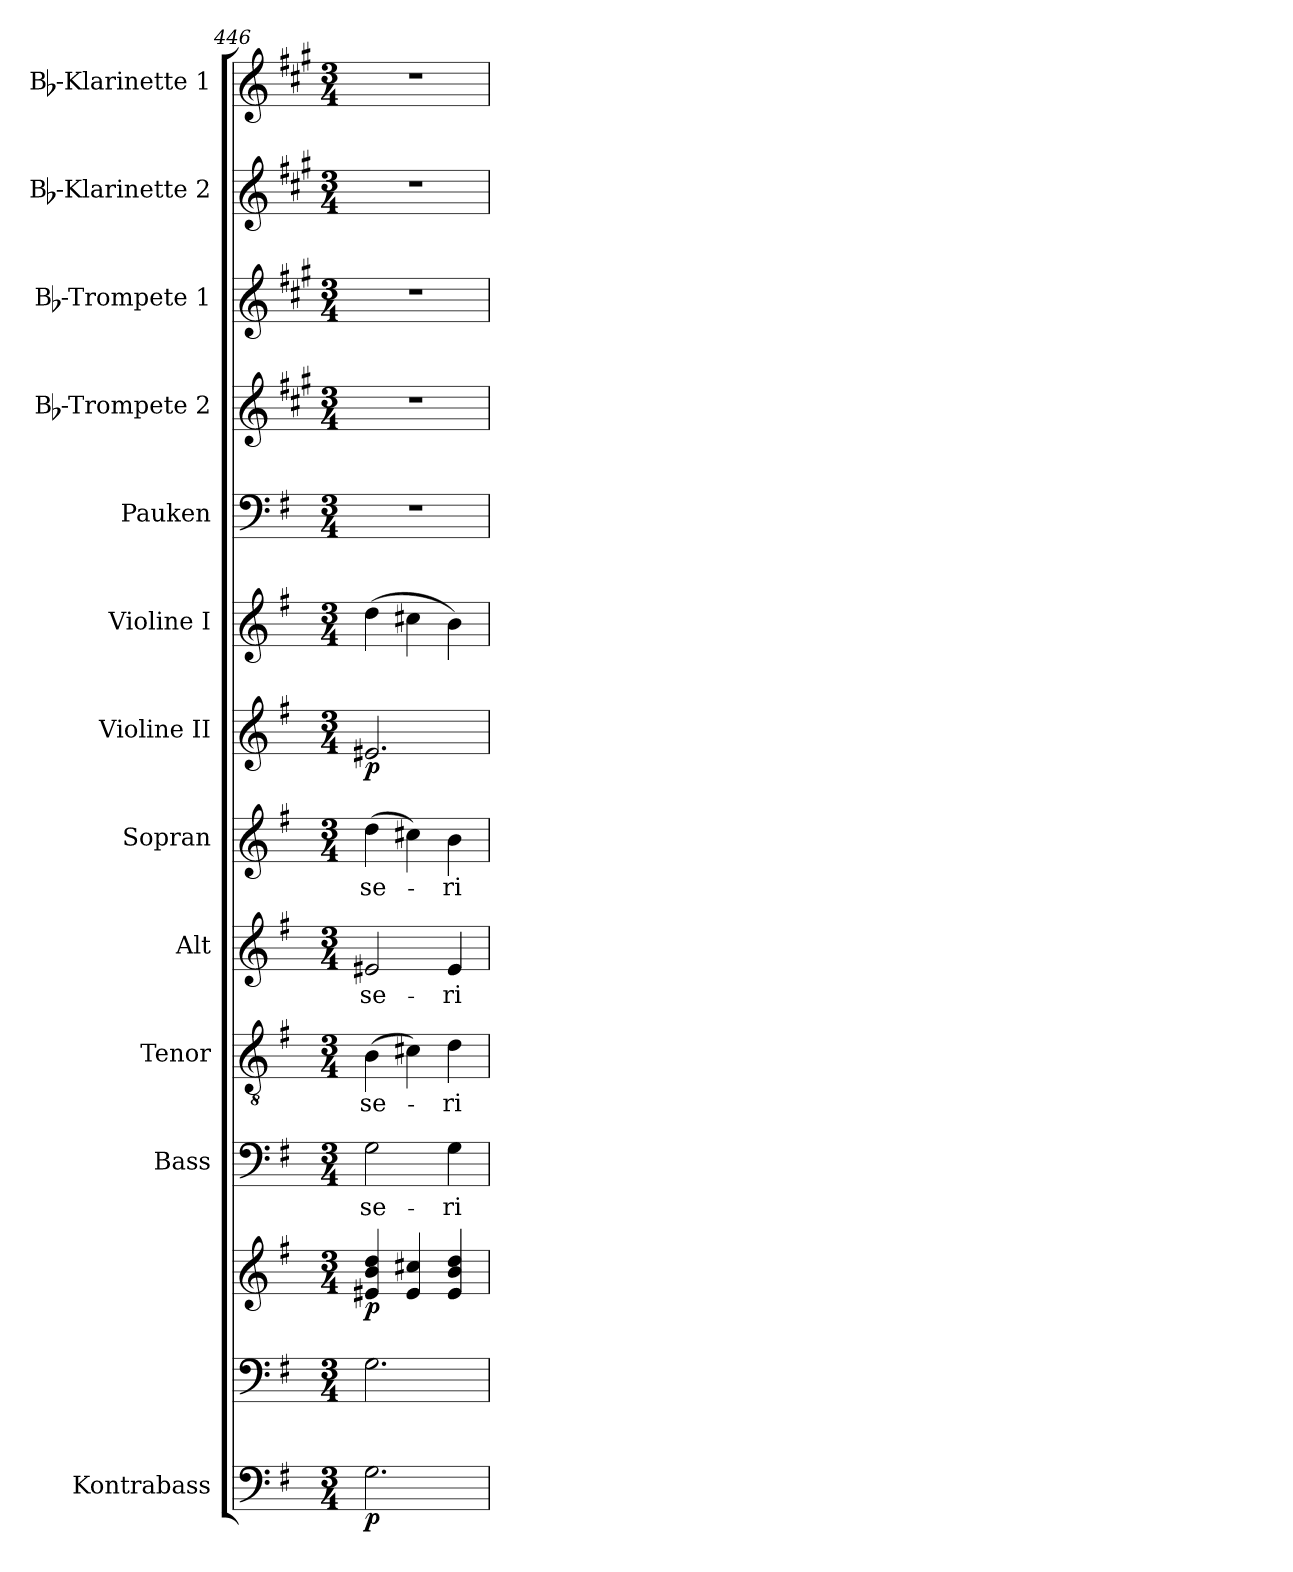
**kern	**dynam	**kern	**kern	**dynam	**kern	**text	**kern	**text	**kern	**text	**kern	**text	**kern	**dynam	**kern	**kern	**kern	**kern	**kern	**kern
*part13	*part13	*part12	*part12	*part12	*part11	*part11	*part10	*part10	*part9	*part9	*part8	*part8	*part7	*part7	*part6	*part5	*part4	*part3	*part2	*part1
*staff14	*staff14	*staff13	*staff12	*staff12/13	*staff11	*staff11	*staff10	*staff10	*staff9	*staff9	*staff8	*staff8	*staff7	*staff7	*staff6	*staff5	*staff4	*staff3	*staff2	*staff1
*I"Kontrabass	*	*	*	*	*I"Bass	*	*I"Tenor	*	*I"Alt	*	*I"Sopran	*	*I"Violine II	*	*I"Violine I	*I"Pauken	*I"Bb-Trompete 2	*I"Bb-Trompete 1	*I"Bb-Klarinette 2	*I"Bb-Klarinette 1
*I'Kb.	*	*	*	*	*I'B.	*	*I'T.	*	*I'A.	*	*I'S.	*	*I'Vl. II	*	*I'Vl. I	*I'Pk.	*I'Bb Trp. 2	*I'Bb Trp. 1	*I'Bb Kl. 2	*I'Bb Kl. 1
!!LO:PB:g=z
*clefF4	*	*clefF4	*clefG2	*	*clefF4	*	*clefGv2	*	*clefG2	*	*clefG2	*	*clefG2	*	*clefG2	*clefF4	*clefG2	*clefG2	*clefG2	*clefG2
*ITrd7c12	*	*	*	*	*	*	*	*	*	*	*	*	*	*	*	*	*ITrd1c2	*ITrd1c2	*ITrd1c2	*ITrd1c2
*k[f#]	*	*k[f#]	*k[f#]	*	*k[f#]	*	*k[f#]	*	*k[f#]	*	*k[f#]	*	*k[f#]	*	*k[f#]	*k[f#]	*k[f#]	*k[f#]	*k[f#]	*k[f#]
*G:	*	*G:	*G:	*	*G:	*	*G:	*	*G:	*	*G:	*	*G:	*	*G:	*G:	*G:	*G:	*G:	*G:
*M3/4	*	*M3/4	*M3/4	*	*M3/4	*	*M3/4	*	*M3/4	*	*M3/4	*	*M3/4	*	*M3/4	*M3/4	*M3/4	*M3/4	*M3/4	*M3/4
=446	=446	=446	=446	=446	=446	=446	=446	=446	=446	=446	=446	=446	=446	=446	=446	=446	=446	=446	=446	=446
!	!LO:DY:b	!	!	!LO:DY:b	!	!LO:LY:b	!	!LO:LY:b	!	!LO:LY:b	!	!LO:LY:b	!	!LO:DY:b	!	!	!	!	!	!
2.GG\	p	2.G\	4e#X/ 4b/ 4dd/	p	2G\	-se-	(>4B\	-se-	2e#X/	-se-	(>4dd\	-se-	2.e#X/	p	(>4dd\	2.r	2.r	2.r	2.r	2.r
.	.	.	4e#/ 4cc#X/	.	.	.	4c#X\)	.	.	.	4cc#X\)	.	.	.	4cc#X\	.	.	.	.	.
!	!	!	!	!	!	!LO:LY:b	!	!LO:LY:b	!	!LO:LY:b	!	!LO:LY:b	!	!	!	!	!	!	!	!
.	.	.	4e#/ 4b/ 4dd/	.	4G\	-ri-	4d\	-ri-	4e#/	-ri-	4b\	-ri-	.	.	4b\)	.	.	.	.	.
=	=	=	=	=	=	=	=	=	=	=	=	=	=	=	=	=	=	=	=	=
*-	*-	*-	*-	*-	*-	*-	*-	*-	*-	*-	*-	*-	*-	*-	*-	*-	*-	*-	*-	*-
